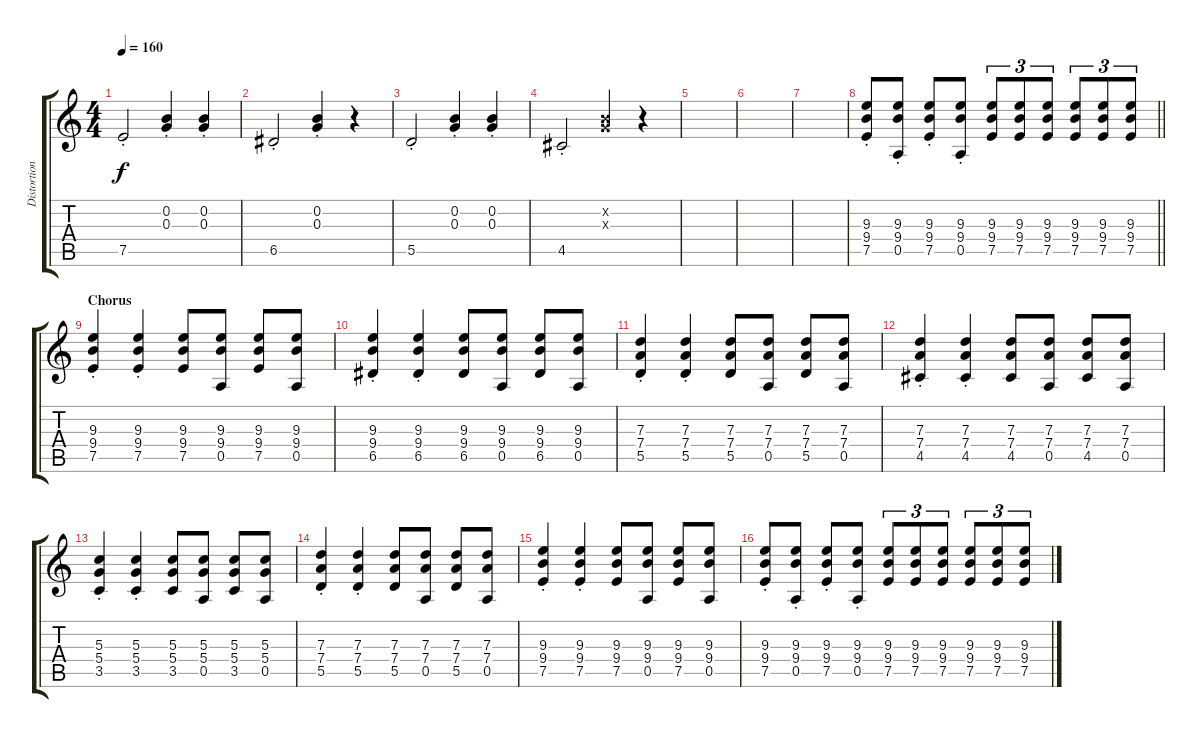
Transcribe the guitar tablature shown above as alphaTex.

\track ("Distortion" "Distortion") {instrument overdrivenguitar}
\staff {score tabs}
\tuning (E4 B3 G3 D3 A2 E2) {hide}
\ts (4 4)
\tempo 160
\clef g2
\ks c
7.5{st}.2{dy f} (0.2{st} 0.3{st}).4 (0.2{st} 0.3{st}).4 |
6.5{st}.2 (0.2{st} 0.3{st}).4 r.4 |
5.5{st}.2 (0.2{st} 0.3{st}).4 (0.2{st} 0.3{st}).4 |
4.5{st}.2 (0.2{x} 0.3{x}).4 r.4 |
|
|
|
\barLineRight lightlight
(9.3{st} 9.4 7.5).8 (9.3{st} 9.4 0.5).8 (9.3{st} 9.4 7.5).8 (9.3{st} 9.4 0.5).8 (9.3 9.4 7.5).8{tu (3 2)} (9.3 9.4 7.5).8{tu (3 2)} (9.3 9.4 7.5).8{tu (3 2)} (9.3 9.4 7.5).8{tu (3 2)} (9.3 9.4 7.5).8{tu (3 2)} (9.3 9.4 7.5).8{tu (3 2)} |
\section ("" "Chorus")
(9.3 9.4{st} 7.5).4 (9.3 9.4{st} 7.5).4 (9.3 9.4 7.5).8 (9.3 9.4 0.5).8 (9.3 9.4 7.5).8 (9.3 9.4 0.5).8 |
(9.3 9.4{st} 6.5).4 (9.3 9.4{st} 6.5).4 (9.3 9.4 6.5).8 (9.3 9.4 0.5).8 (9.3 9.4 6.5).8 (9.3 9.4 0.5).8 |
(7.3 7.4{st} 5.5).4 (7.3 7.4{st} 5.5).4 (7.3 7.4 5.5).8 (7.3 7.4 0.5).8 (7.3 7.4 5.5).8 (7.3 7.4 0.5).8 |
(7.3 7.4{st} 4.5).4 (7.3 7.4{st} 4.5).4 (7.3 7.4 4.5).8 (7.3 7.4 0.5).8 (7.3 7.4 4.5).8 (7.3 7.4 0.5).8 |
(5.3 5.4{st} 3.5).4 (5.3 5.4{st} 3.5).4 (5.3 5.4 3.5).8 (5.3 5.4 0.5).8 (5.3 5.4 3.5).8 (5.3 5.4 0.5).8 |
(7.3 7.4{st} 5.5).4 (7.3 7.4{st} 5.5).4 (7.3 7.4 5.5).8 (7.3 7.4 0.5).8 (7.3 7.4 5.5).8 (7.3 7.4 0.5).8 |
(9.3 9.4{st} 7.5).4 (9.3 9.4{st} 7.5).4 (9.3 9.4 7.5).8 (9.3 9.4 0.5).8 (9.3 9.4 7.5).8 (9.3 9.4 0.5).8 |
(9.3 9.4 7.5{st}).8 (9.3 9.4 0.5{st}).8 (9.3 9.4 7.5{st}).8 (9.3 9.4 0.5{st}).8 (9.3 9.4 7.5).8{tu (3 2)} (9.3 9.4 7.5).8{tu (3 2)} (9.3 9.4 7.5).8{tu (3 2)} (9.3 9.4 7.5).8{tu (3 2)} (9.3 9.4 7.5).8{tu (3 2)} (9.3 9.4 7.5).8{tu (3 2)}
